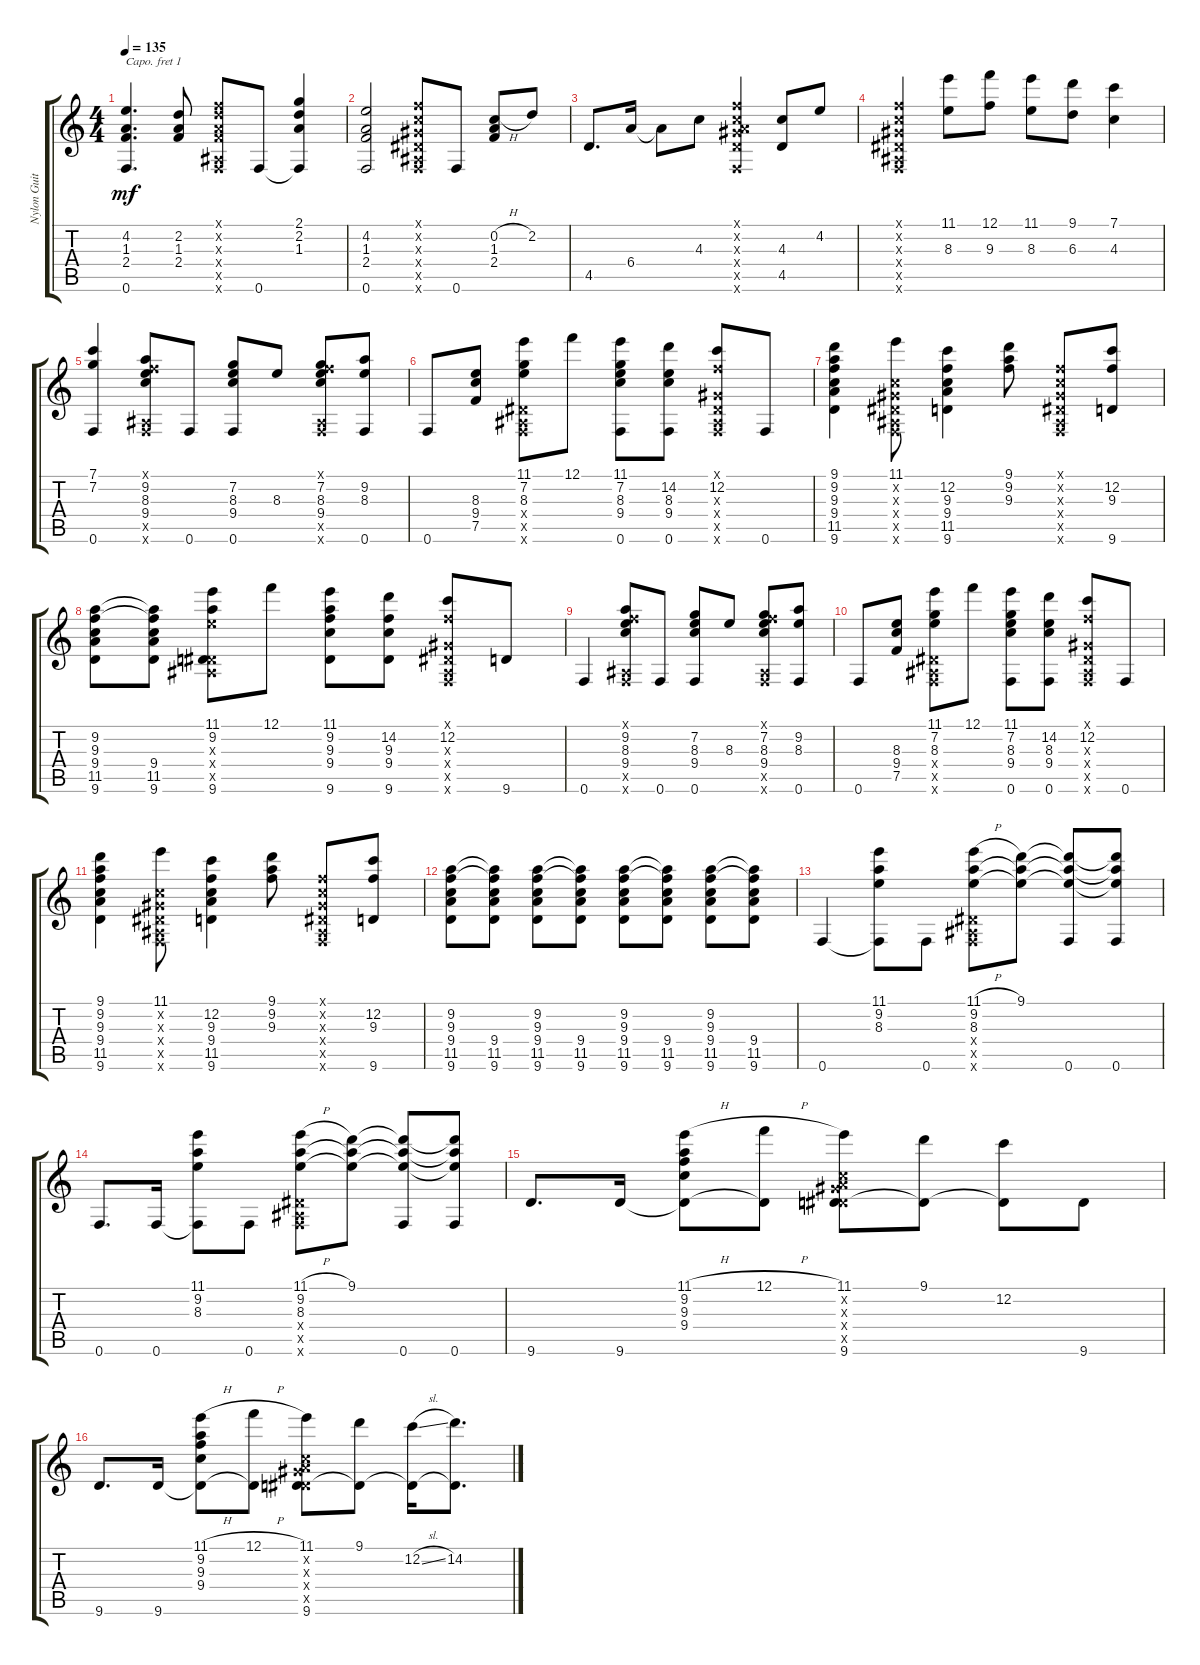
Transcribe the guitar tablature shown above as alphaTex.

\track ("Nylon Guitar" "Nylon Guit") {instrument acousticguitarnylon}
\staff {score tabs}
\capo 1
\tuning (E4 B3 G3 D3 A2 E2) {hide}
\ts (4 4)
\tempo 135
\clef g2
\ks c
(4.2 1.3 2.4 0.6).4{d dy mf} (2.2 1.3 2.4).8 (0.1{x} 2.2{x} 1.3{x} 2.4{x} 0.5{x} 0.6{x}).8 0.6.8 (2.1 2.2 1.3 0.6{t}).4 |
(4.2 1.3 2.4 0.6).2 (0.1{x} 0.2{x} 0.3{x} 0.4{x} 0.5{x} 0.6{x}).8 0.6.8 (0.2{h} 1.3 2.4).8 2.2.8 |
4.5.8{d} 6.4.16 6.4{t}.8 4.3.8 (0.1{x} 0.2{x} 0.3{x} 6.4{x} 4.5{x} 0.6{x}).4 (4.3 4.5).8 4.2.8 |
(0.1{x} 0.2{x} 0.3{x} 0.4{x} 0.5{x} 0.6{x}).4 (11.1 8.3).8 (12.1 9.3).8 (11.1 8.3).8 (9.1 6.3).8 (7.1 4.3).4 |
(7.1 7.2 0.6).4 (0.1{x} 9.2 8.3 9.4 0.5{x} 0.6{x}).8 0.6.8 (7.2 8.3 9.4 0.6).8 8.3.8 (0.1{x} 7.2 8.3 9.4 0.5{x} 0.6{x}).8 (9.2 8.3 0.6).8 |
0.6.8 (8.3 9.4 7.5).8 (11.1 7.2 8.3 0.4{x} 0.5{x} 0.6{x}).8 12.1.8 (11.1 7.2 8.3 9.4 0.6).8 (14.2 8.3 9.4 0.6).8 (0.1{x} 12.2 0.3{x} 0.4{x} 0.5{x} 0.6{x}).8 0.6.8 |
(9.1 9.2 9.3 9.4 11.5 9.6).4 (11.1 0.2{x} 0.3{x} 0.4{x} 0.5{x} 0.6{x}).8 (12.2 9.3 9.4 11.5 9.6).4 (9.1 9.2 9.3).8 (0.1{x} 0.2{x} 0.3{x} 0.4{x} 0.5{x} 0.6{x}).8 (12.2 9.3 9.6).8 |
(9.2 9.3 9.4 11.5 9.6).8 (9.2{t} 9.3{t} 9.4 11.5 9.6).8 (11.1 9.2 8.3{x} 0.4{x} 0.5{x} 9.6).8 12.1.8 (11.1 9.2 9.3 9.4 9.6).8 (14.2 9.3 9.4 9.6).8 (0.1{x} 12.2 0.3{x} 0.4{x} 0.5{x} 0.6{x}).8 9.6.8 |
0.6.4 (0.1{x} 9.2 8.3 9.4 0.5{x} 0.6{x}).8 0.6.8 (7.2 8.3 9.4 0.6).8 8.3.8 (0.1{x} 7.2 8.3 9.4 0.5{x} 0.6{x}).8 (9.2 8.3 0.6).8 |
0.6.8 (8.3 9.4 7.5).8 (11.1 7.2 8.3 0.4{x} 0.5{x} 0.6{x}).8 12.1.8 (11.1 7.2 8.3 9.4 0.6).8 (14.2 8.3 9.4 0.6).8 (0.1{x} 12.2 0.3{x} 0.4{x} 0.5{x} 0.6{x}).8 0.6.8 |
(9.1 9.2 9.3 9.4 11.5 9.6).4 (11.1 0.2{x} 0.3{x} 0.4{x} 0.5{x} 0.6{x}).8 (12.2 9.3 9.4 11.5 9.6).4 (9.1 9.2 9.3).8 (0.1{x} 0.2{x} 0.3{x} 0.4{x} 0.5{x} 0.6{x}).8 (12.2 9.3 9.6).8 |
(9.2 9.3 9.4 11.5 9.6).8 (9.2{t} 9.3{t} 9.4 11.5 9.6).8 (9.2 9.3 9.4 11.5 9.6).8 (9.2{t} 9.3{t} 9.4 11.5 9.6).8 (9.2 9.3 9.4 11.5 9.6).8 (9.2{t} 9.3{t} 9.4 11.5 9.6).8 (9.2 9.3 9.4 11.5 9.6).8 (9.2{t} 9.3{t} 9.4 11.5 9.6).8 |
0.6.4 (11.1 9.2 8.3 0.6{t}).8 0.6.8 (11.1{h} 9.2 8.3 0.4{x} 0.5{x} 0.6{x}).8 (9.1 9.2{t} 8.3{t}).8 (9.1{t} 9.2{t} 8.3{t} 0.6).8 (9.1{t} 9.2{t} 8.3{t} 0.6).8 |
0.6.8{d} 0.6.16 (11.1 9.2 8.3 0.6{t}).8 0.6.8 (11.1{h} 9.2 8.3 0.4{x} 0.5{x} 0.6{x}).8 (9.1 9.2{t} 8.3{t}).8 (9.1{t} 9.2{t} 8.3{t} 0.6).8 (9.1{t} 9.2{t} 8.3{t} 0.6).8 |
9.6.8{d} 9.6.16 (11.1{h} 9.2 9.3 9.4 9.6{t}).8 (12.1{h} 9.6{t}).8 (11.1 0.2{x} 0.3{x} 0.4{x} 11.5{x} 9.6).8 (9.1 9.6{t}).8 (12.2 9.6{t}).8 9.6.8 |
9.6.8{d} 9.6.16 (11.1{h} 9.2 9.3 9.4 9.6{t}).8 (12.1{h} 9.6{t}).8 (11.1 0.2{x} 0.3{x} 0.4{x} 11.5{x} 9.6).8 (9.1 9.6{t}).8 (12.2{sl} 9.6{t}).16 (14.2 9.6{t}).8{d}
